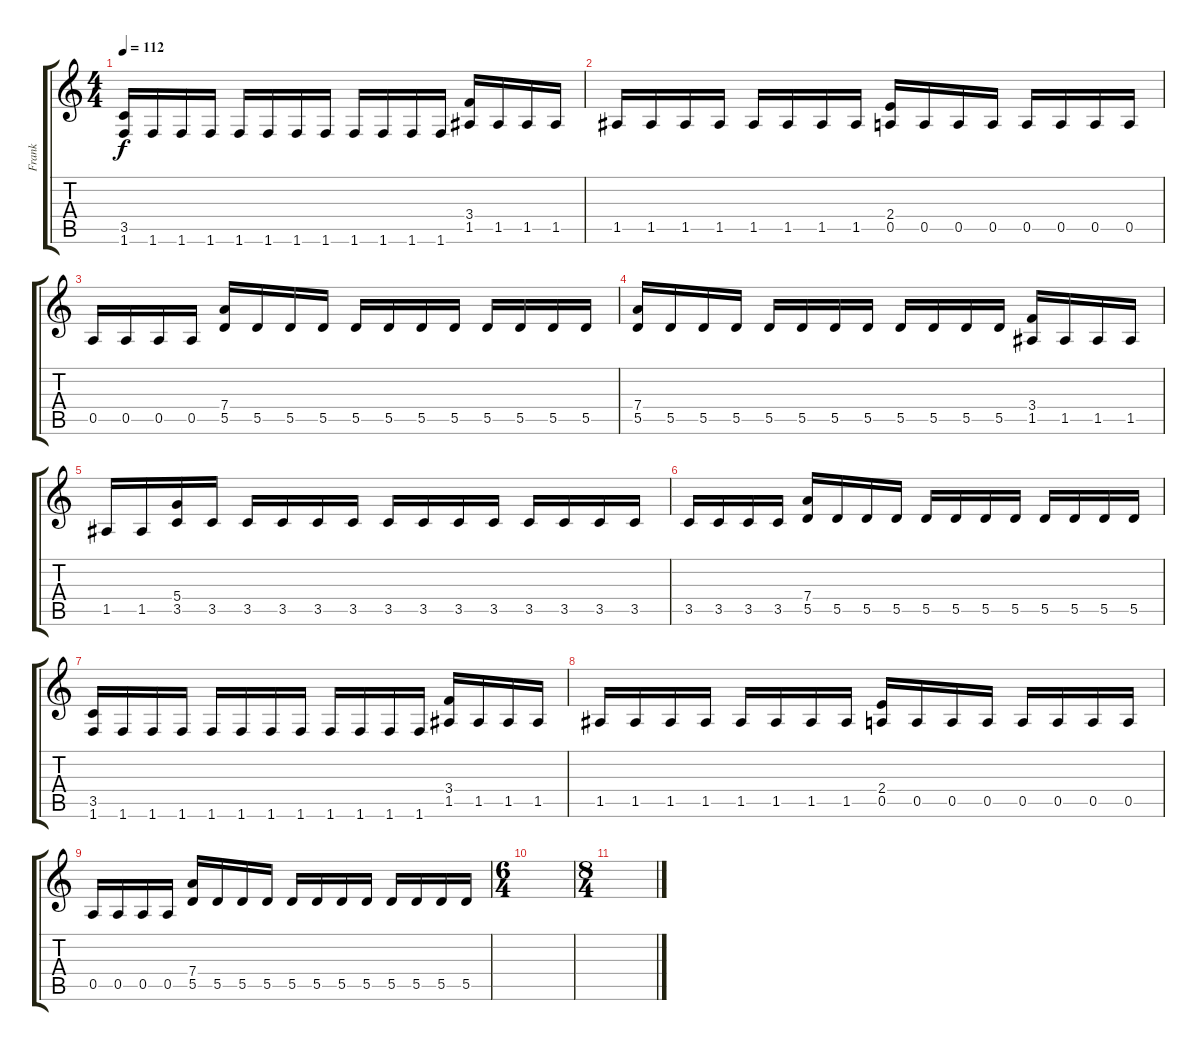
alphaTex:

\track ("Frank" "Frank") {instrument distortionguitar}
\staff {score tabs}
\tuning (E4 B3 G3 D3 A2 E2) {hide}
\ts (4 4)
\tempo 112
\clef g2
\ks c
(3.5 1.6).16{dy f} 1.6.16 1.6.16 1.6.16 1.6.16 1.6.16 1.6.16 1.6.16 1.6.16 1.6.16 1.6.16 1.6.16 (3.4 1.5).16 1.5.16 1.5.16 1.5.16 |
1.5.16 1.5.16 1.5.16 1.5.16 1.5.16 1.5.16 1.5.16 1.5.16 (2.4 0.5).16 0.5.16 0.5.16 0.5.16 0.5.16 0.5.16 0.5.16 0.5.16 |
0.5.16 0.5.16 0.5.16 0.5.16 (7.4 5.5).16 5.5.16 5.5.16 5.5.16 5.5.16 5.5.16 5.5.16 5.5.16 5.5.16 5.5.16 5.5.16 5.5.16 |
(7.4 5.5).16 5.5.16 5.5.16 5.5.16 5.5.16 5.5.16 5.5.16 5.5.16 5.5.16 5.5.16 5.5.16 5.5.16 (3.4 1.5).16 1.5.16 1.5.16 1.5.16 |
1.5.16 1.5.16 (5.4 3.5).16 3.5.16 3.5.16 3.5.16 3.5.16 3.5.16 3.5.16 3.5.16 3.5.16 3.5.16 3.5.16 3.5.16 3.5.16 3.5.16 |
3.5.16 3.5.16 3.5.16 3.5.16 (7.4 5.5).16 5.5.16 5.5.16 5.5.16 5.5.16 5.5.16 5.5.16 5.5.16 5.5.16 5.5.16 5.5.16 5.5.16 |
(3.5 1.6).16 1.6.16 1.6.16 1.6.16 1.6.16 1.6.16 1.6.16 1.6.16 1.6.16 1.6.16 1.6.16 1.6.16 (3.4 1.5).16 1.5.16 1.5.16 1.5.16 |
1.5.16 1.5.16 1.5.16 1.5.16 1.5.16 1.5.16 1.5.16 1.5.16 (2.4 0.5).16 0.5.16 0.5.16 0.5.16 0.5.16 0.5.16 0.5.16 0.5.16 |
0.5.16 0.5.16 0.5.16 0.5.16 (7.4 5.5).16 5.5.16 5.5.16 5.5.16 5.5.16 5.5.16 5.5.16 5.5.16 5.5.16 5.5.16 5.5.16 5.5.16 |
\ts (6 4)
|
\ts (8 4)
